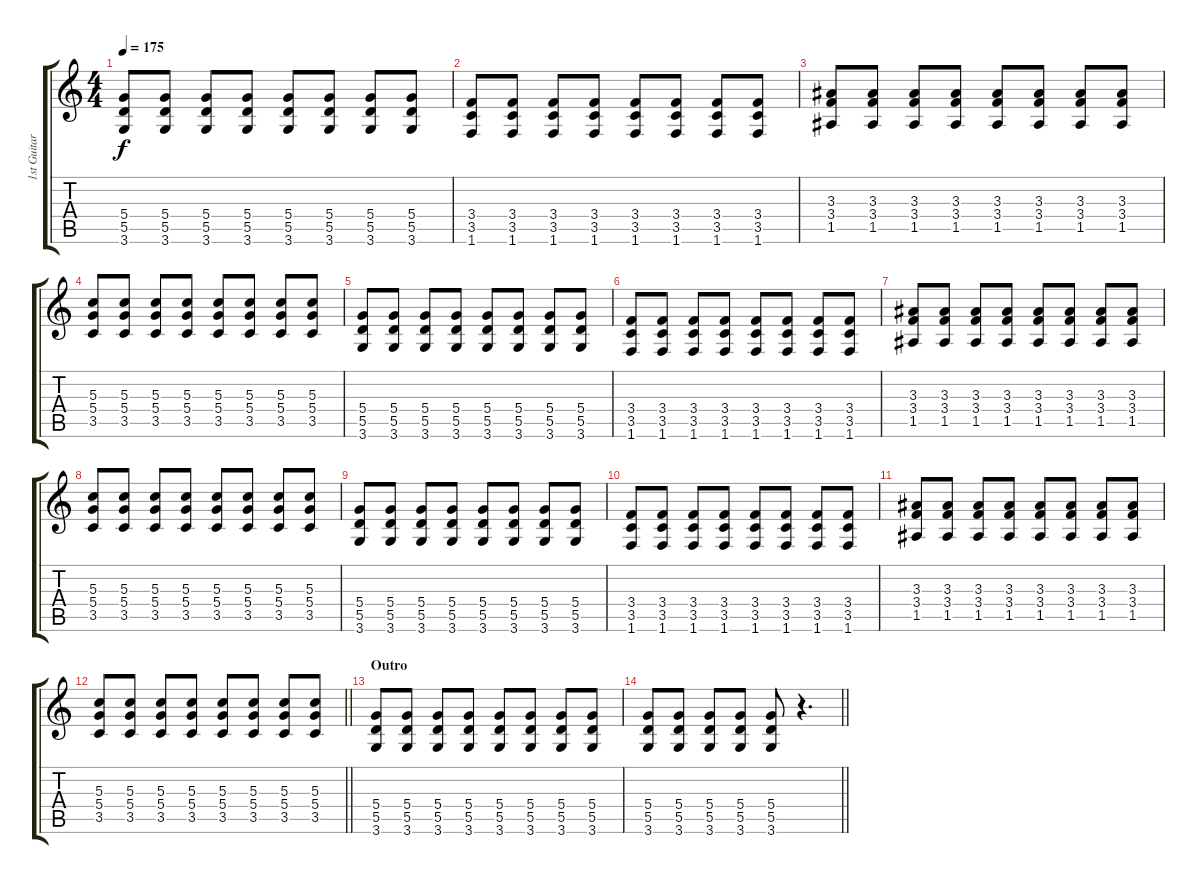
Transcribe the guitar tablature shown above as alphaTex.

\track ("1st Guitar" "1st Guitar") {instrument distortionguitar}
\staff {score tabs}
\tuning (E4 B3 G3 D3 A2 E2) {hide}
\ts (4 4)
\tempo 175
\clef g2
\ks c
(5.4 5.5 3.6).8{dy f} (5.4 5.5 3.6).8 (5.4 5.5 3.6).8 (5.4 5.5 3.6).8 (5.4 5.5 3.6).8 (5.4 5.5 3.6).8 (5.4 5.5 3.6).8 (5.4 5.5 3.6).8 |
(3.4 3.5 1.6).8 (3.4 3.5 1.6).8 (3.4 3.5 1.6).8 (3.4 3.5 1.6).8 (3.4 3.5 1.6).8 (3.4 3.5 1.6).8 (3.4 3.5 1.6).8 (3.4 3.5 1.6).8 |
(3.3 3.4 1.5).8 (3.3 3.4 1.5).8 (3.3 3.4 1.5).8 (3.3 3.4 1.5).8 (3.3 3.4 1.5).8 (3.3 3.4 1.5).8 (3.3 3.4 1.5).8 (3.3 3.4 1.5).8 |
(5.3 5.4 3.5).8 (5.3 5.4 3.5).8 (5.3 5.4 3.5).8 (5.3 5.4 3.5).8 (5.3 5.4 3.5).8 (5.3 5.4 3.5).8 (5.3 5.4 3.5).8 (5.3 5.4 3.5).8 |
(5.4 5.5 3.6).8 (5.4 5.5 3.6).8 (5.4 5.5 3.6).8 (5.4 5.5 3.6).8 (5.4 5.5 3.6).8 (5.4 5.5 3.6).8 (5.4 5.5 3.6).8 (5.4 5.5 3.6).8 |
(3.4 3.5 1.6).8 (3.4 3.5 1.6).8 (3.4 3.5 1.6).8 (3.4 3.5 1.6).8 (3.4 3.5 1.6).8 (3.4 3.5 1.6).8 (3.4 3.5 1.6).8 (3.4 3.5 1.6).8 |
(3.3 3.4 1.5).8 (3.3 3.4 1.5).8 (3.3 3.4 1.5).8 (3.3 3.4 1.5).8 (3.3 3.4 1.5).8 (3.3 3.4 1.5).8 (3.3 3.4 1.5).8 (3.3 3.4 1.5).8 |
(5.3 5.4 3.5).8 (5.3 5.4 3.5).8 (5.3 5.4 3.5).8 (5.3 5.4 3.5).8 (5.3 5.4 3.5).8 (5.3 5.4 3.5).8 (5.3 5.4 3.5).8 (5.3 5.4 3.5).8 |
(5.4 5.5 3.6).8 (5.4 5.5 3.6).8 (5.4 5.5 3.6).8 (5.4 5.5 3.6).8 (5.4 5.5 3.6).8 (5.4 5.5 3.6).8 (5.4 5.5 3.6).8 (5.4 5.5 3.6).8 |
(3.4 3.5 1.6).8 (3.4 3.5 1.6).8 (3.4 3.5 1.6).8 (3.4 3.5 1.6).8 (3.4 3.5 1.6).8 (3.4 3.5 1.6).8 (3.4 3.5 1.6).8 (3.4 3.5 1.6).8 |
(3.3 3.4 1.5).8 (3.3 3.4 1.5).8 (3.3 3.4 1.5).8 (3.3 3.4 1.5).8 (3.3 3.4 1.5).8 (3.3 3.4 1.5).8 (3.3 3.4 1.5).8 (3.3 3.4 1.5).8 |
\barLineRight lightlight
(5.3 5.4 3.5).8 (5.3 5.4 3.5).8 (5.3 5.4 3.5).8 (5.3 5.4 3.5).8 (5.3 5.4 3.5).8 (5.3 5.4 3.5).8 (5.3 5.4 3.5).8 (5.3 5.4 3.5).8 |
\section ("" "Outro")
(5.4 5.5 3.6).8 (5.4 5.5 3.6).8 (5.4 5.5 3.6).8 (5.4 5.5 3.6).8 (5.4 5.5 3.6).8 (5.4 5.5 3.6).8 (5.4 5.5 3.6).8 (5.4 5.5 3.6).8 |
\barLineRight lightlight
(5.4 5.5 3.6).8 (5.4 5.5 3.6).8 (5.4 5.5 3.6).8 (5.4 5.5 3.6).8 (5.4 5.5 3.6).8 r.4{d}
